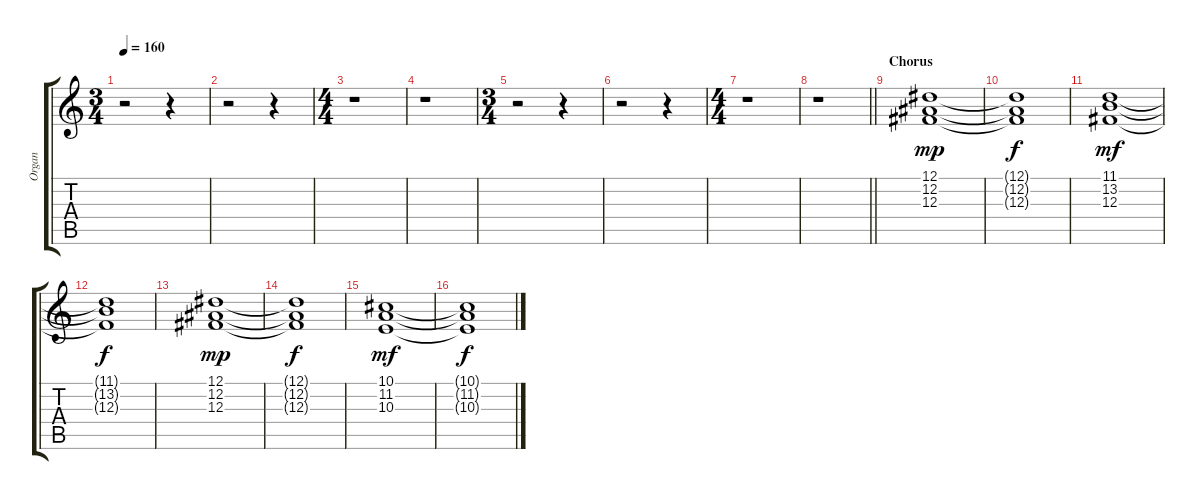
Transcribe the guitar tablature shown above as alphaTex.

\track ("Organ" "Organ") {instrument drawbarorgan}
\staff {score tabs}
\tuning (Eb4 Bb3 Gb3 Db3 Ab2 Eb2) {hide}
\ts (3 4)
\tempo 160
\clef g2
\ks c
r.2{dy f} r.4 |
r.2 r.4 |
\ts (4 4)
r.1 |
r.1 |
\ts (3 4)
r.2 r.4 |
r.2 r.4 |
\ts (4 4)
r.1 |
\barLineRight lightlight
r.1 |
\section ("" "Chorus")
(12.1 12.2 12.3).1{dy mp} |
(12.1{t} 12.2{t} 12.3{t}).1{dy f} |
(11.1 13.2 12.3).1{dy mf} |
(11.1{t} 13.2{t} 12.3{t}).1{dy f} |
(12.1 12.2 12.3).1{dy mp} |
(12.1{t} 12.2{t} 12.3{t}).1{dy f} |
(10.1 11.2 10.3).1{dy mf} |
(10.1{t} 11.2{t} 10.3{t}).1{dy f}
